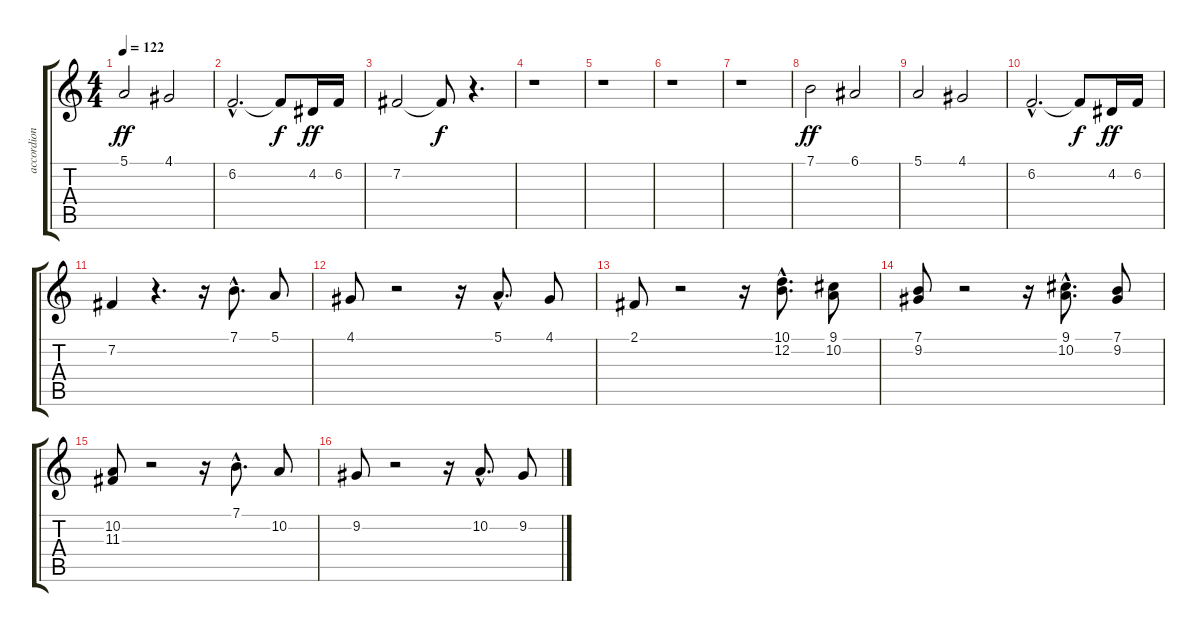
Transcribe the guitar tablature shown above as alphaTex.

\track ("accordion" "accordion") {instrument accordion}
\staff {score tabs}
\tuning (E4 B3 G3 D3 A2 E2) {hide}
\ts (4 4)
\tempo 122
\clef g2
\ks c
5.1.2{dy ff} 4.1.2 |
6.2{hac}.2{d} 6.2{t}.8{dy f} 4.2.16{dy ff} 6.2.16 |
7.2.2 7.2{t}.8{dy f} r.4{d} |
r.1 |
r.1 |
r.1 |
r.1 |
7.1.2{dy ff} 6.1.2 |
5.1.2 4.1.2 |
6.2{hac}.2{d} 6.2{t}.8{dy f} 4.2.16{dy ff} 6.2.16 |
7.2.4 r.4{d} r.16 7.1{hac}.8{d} 5.1.8 |
4.1.8 r.2 r.16 5.1{hac}.8{d} 4.1.8 |
2.1.8 r.2 r.16 (10.1{hac} 12.2{hac}).8{d} (9.1 10.2).8 |
(7.1 9.2).8 r.2 r.16 (9.1{hac} 10.2{hac}).8{d} (7.1 9.2).8 |
(10.2 11.3).8 r.2 r.16 7.1{hac}.8{d} 10.2.8 |
9.2.8 r.2 r.16 10.2{hac}.8{d} 9.2.8
